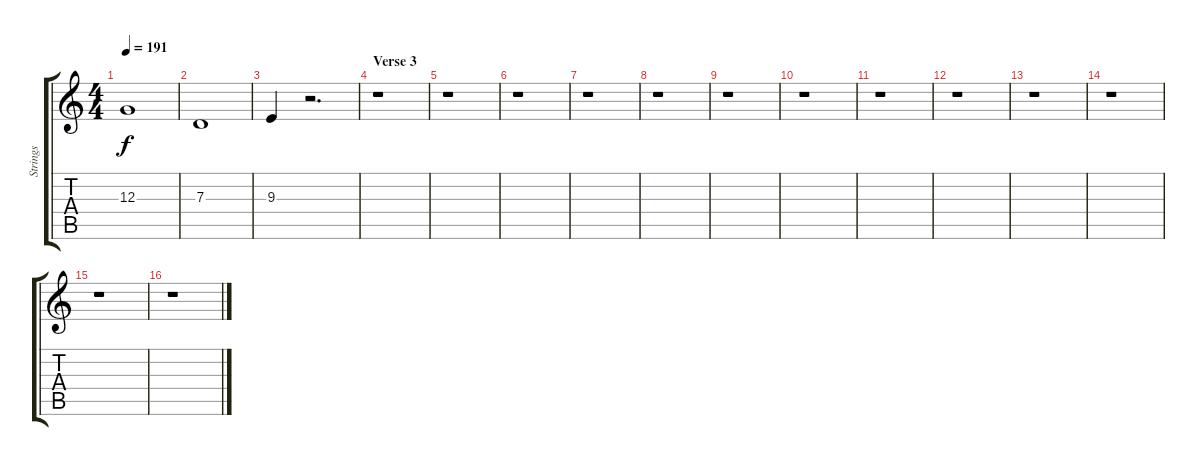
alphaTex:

\track ("Strings" "Strings") {instrument stringensemble1}
\staff {score tabs}
\tuning (E4 B3 G3 D3 A2 E2) {hide}
\ts (4 4)
\tempo 191
\clef g2
\ks c
12.3.1{dy f} |
7.3.1 |
9.3.4 r.2{d} |
\section ("" "Verse 3")
r.1 |
r.1 |
r.1 |
r.1 |
r.1 |
r.1 |
r.1 |
r.1 |
r.1 |
r.1 |
r.1 |
r.1 |
r.1
